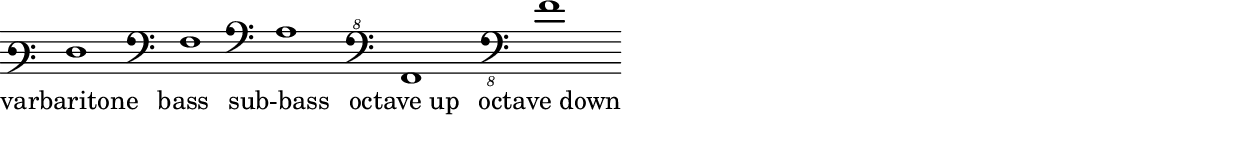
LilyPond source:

%% Generated by lilypond-book.py
%% Options: [exampleindent=10.16\mm,indent=0\mm,line-width=13.0\cm,notime,quote]
\include "lilypond-book-preamble.ly"


% ****************************************************************
% Start cut-&-pastable-section
% ****************************************************************



\paper {
  indent = 0\mm
  line-width = 13.0\cm
  % offset the left padding, also add 1mm as lilypond creates cropped
  % images with a little space on the right
  line-width = #(- line-width (* mm  3.000000) (* mm 1))
  line-width = 13.0\cm - 2.0 * 10.16\mm
  % offset the left padding, also add 1mm as lilypond creates cropped
  % images with a little space on the right
  line-width = #(- line-width (* mm  3.000000) (* mm 1))
}

\layout {
  
 \context {
   \Score
   timing = ##f
 }
 \context {
   \Staff
   \remove "Time_signature_engraver"
 }
}





% ****************************************************************
% ly snippet:
% ****************************************************************
\sourcefileline 3495
<<
  \relative c {
    \override Staff.Clef #'full-size-change = ##t
    \clef varbaritone
    f1
    \clef bass
    f1
    \clef subbass
    f1
    \clef "F^8"
    f1
    \clef "F_8"
    f1
  }
  \lyrics {
    "varbaritone  "
    "bass  "
    "sub-bass  "
    "octave up  "
    "octave down"
  }
>>



% ****************************************************************
% end ly snippet
% ****************************************************************
